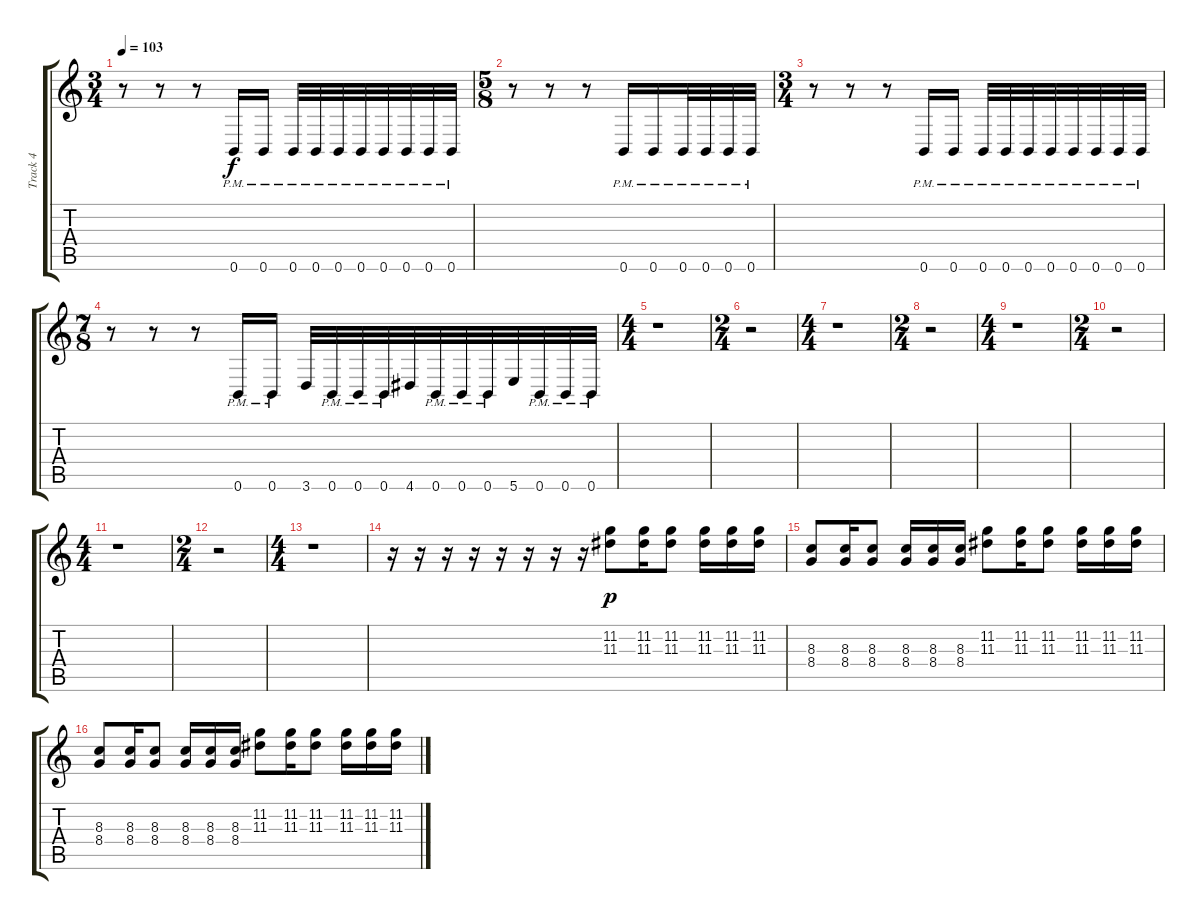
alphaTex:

\track ("Track 4" "Track 4") {instrument overdrivenguitar}
\staff {score tabs}
\tuning (Db4 Ab3 E3 B2 Gb2 B1) {hide}
\ts (3 4)
\tempo 103
\clef g2
\ks c
r.8{dy f} r.8 r.8 0.6{pm}.16 0.6{pm}.16 0.6{pm}.32 0.6{pm}.32 0.6{pm}.32 0.6{pm}.32 0.6{pm}.32 0.6{pm}.32 0.6{pm}.32 0.6{pm}.32 |
\ts (5 8)
r.8 r.8 r.8 0.6{pm}.16 0.6{pm}.16 0.6{pm}.32 0.6{pm}.32 0.6{pm}.32 0.6{pm}.32 |
\ts (3 4)
r.8 r.8 r.8 0.6{pm}.16 0.6{pm}.16 0.6{pm}.32 0.6{pm}.32 0.6{pm}.32 0.6{pm}.32 0.6{pm}.32 0.6{pm}.32 0.6{pm}.32 0.6{pm}.32 |
\ts (7 8)
r.8 r.8 r.8 0.6{pm}.16 0.6{pm}.16 3.6.32 0.6{pm}.32 0.6{pm}.32 0.6{pm}.32 4.6.32 0.6{pm}.32 0.6{pm}.32 0.6{pm}.32 5.6.32 0.6{pm}.32 0.6{pm}.32 0.6{pm}.32 |
\ts (4 4)
r.1 |
\ts (2 4)
r.2 |
\ts (4 4)
r.1 |
\ts (2 4)
r.2 |
\ts (4 4)
r.1 |
\ts (2 4)
r.2 |
\ts (4 4)
r.1 |
\ts (2 4)
r.2 |
\ts (4 4)
r.1 |
r.16 r.16 r.16 r.16 r.16 r.16 r.16 r.16 (11.2 11.3).8{dy p} (11.2 11.3).16 (11.2 11.3).8 (11.2 11.3).16 (11.2 11.3).16 (11.2 11.3).16 |
(8.3 8.4).8 (8.3 8.4).16 (8.3 8.4).8 (8.3 8.4).16 (8.3 8.4).16 (8.3 8.4).16 (11.2 11.3).8 (11.2 11.3).16 (11.2 11.3).8 (11.2 11.3).16 (11.2 11.3).16 (11.2 11.3).16 |
(8.3 8.4).8 (8.3 8.4).16 (8.3 8.4).8 (8.3 8.4).16 (8.3 8.4).16 (8.3 8.4).16 (11.2 11.3).8 (11.2 11.3).16 (11.2 11.3).8 (11.2 11.3).16 (11.2 11.3).16 (11.2 11.3).16
